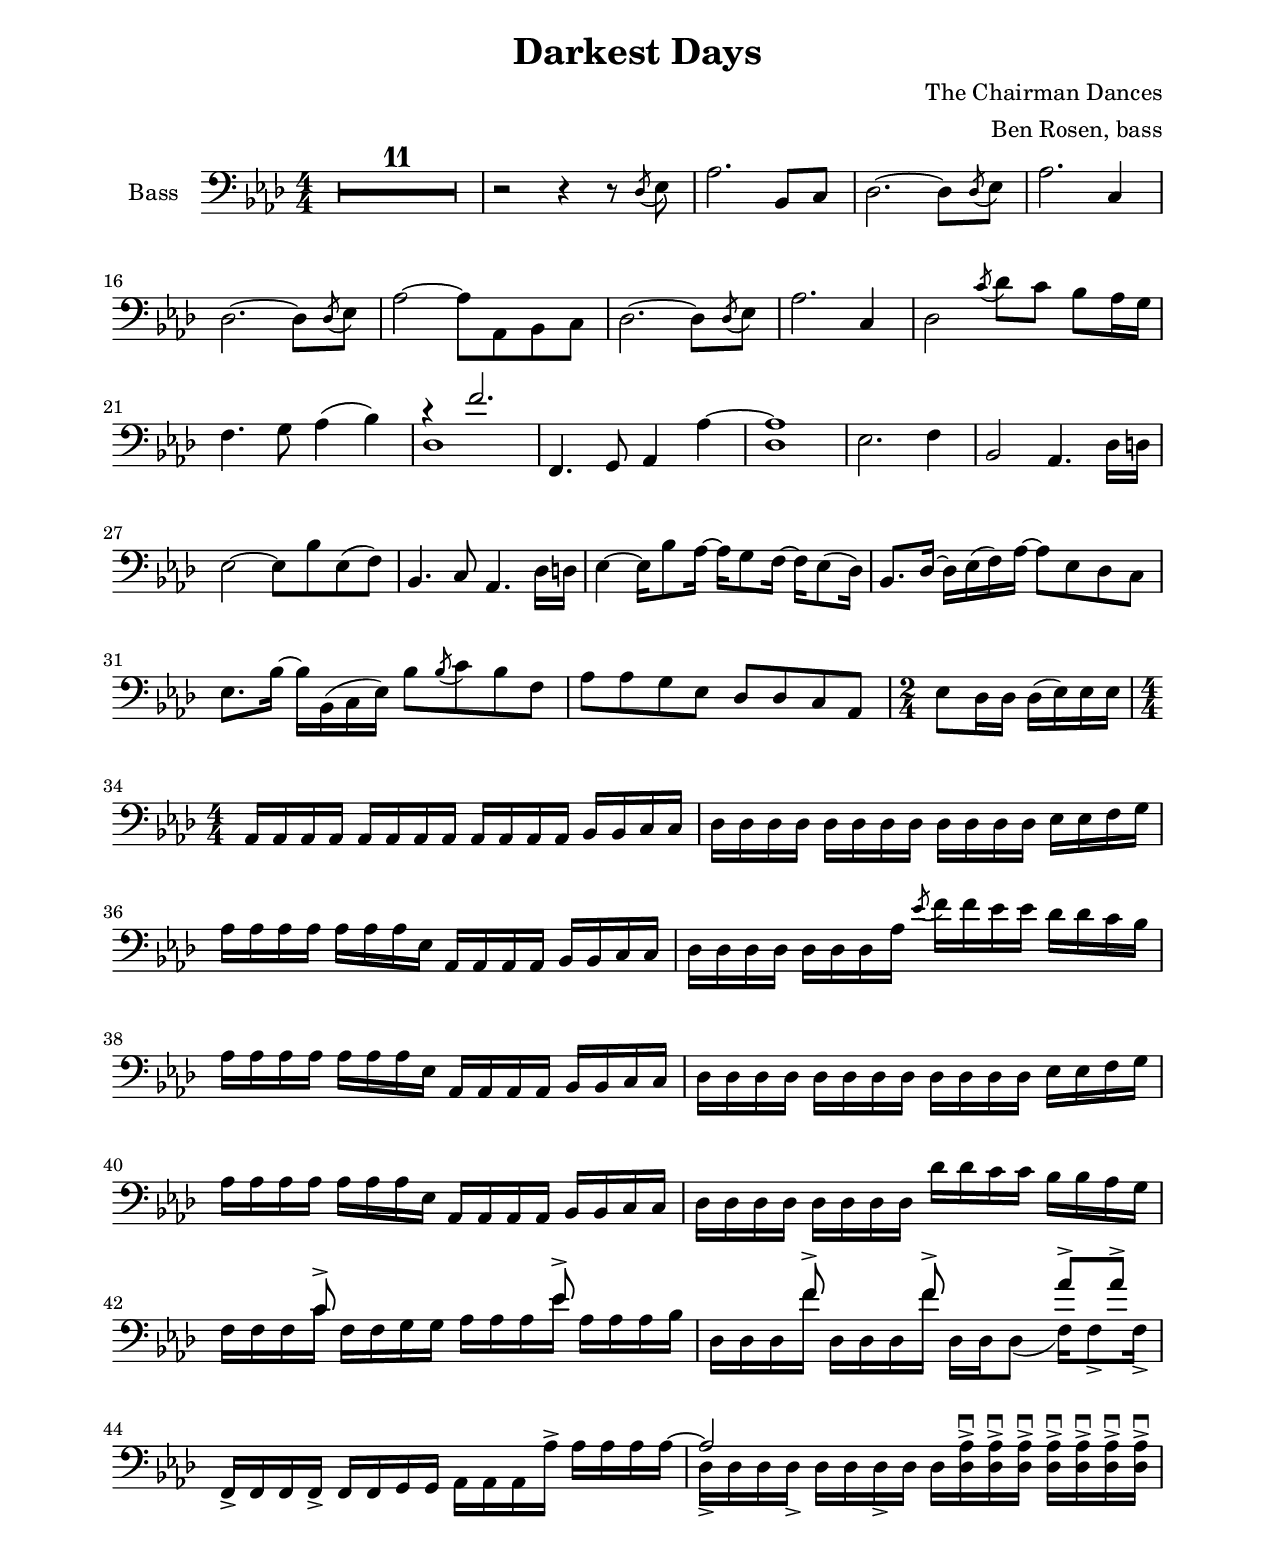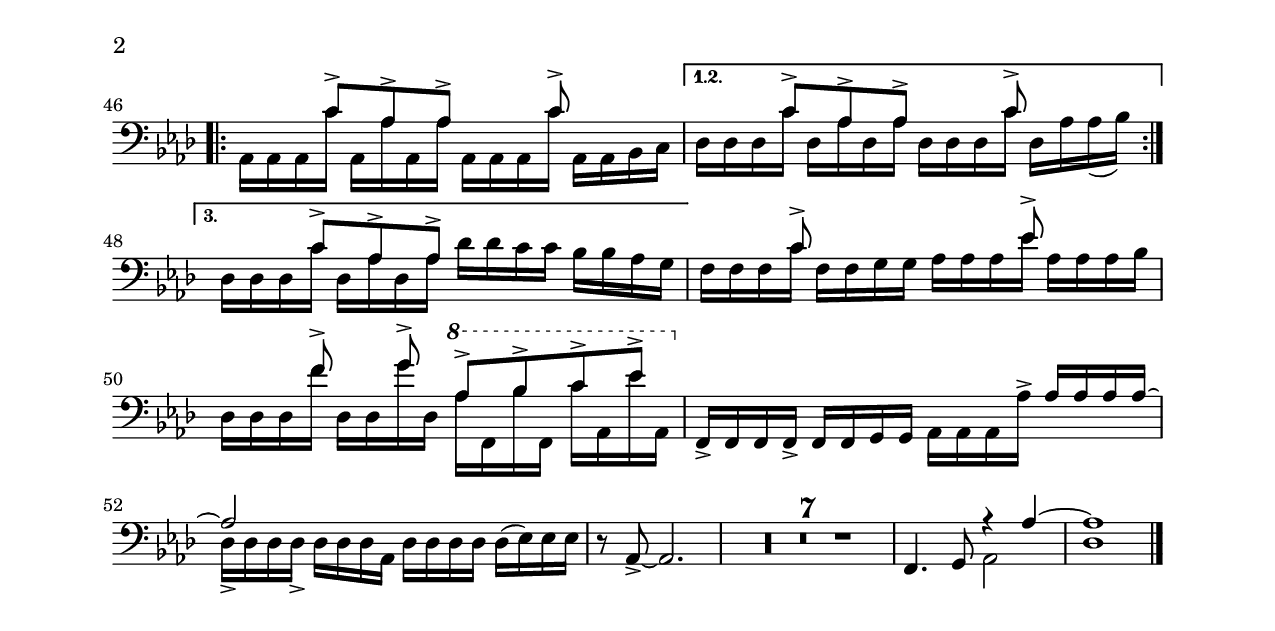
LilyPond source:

\version "2.24.0"

\include "settings.ily"

\header {
  title = "Darkest Days"
  composer = "The Chairman Dances"
  arranger = "Ben Rosen, bass"
}

music = \relative df {
  \key af \major
  \clef "bass"

  | R1 * 11
  | r2 r4 r8 \acciaccatura { df8 } ef

  | af2. bf,8 c
  | df2. ~ df8 \acciaccatura { df } ef
  | af2. c,4
  | df2. ~ df8 \acciaccatura { df  } ef

  | af2 ~ af8 af, bf c
  | df2. ~ df8 \acciaccatura { df } ef
  | af2. c,4
  | df2 \acciaccatura { c'8 } df c bf af16 g

  | f4. g8 af4 ( bf )
  | << {

      r4 f'2.

    } \\ {

      df,1

    } >>
  | f,4. g8 af4 af' ~
  | <df, af'>1

  | ef2. f4
  | bf,2 af4. df16 d
  | ef2 ~ ef8 bf' ef, ( f )
  | bf,4. c8 af4. df16 d

  | ef4 ~ ef16 bf'8 af16 ~ af g8 f16 ~ f ef8 ( df16 )
  | bf8. df16 ~ df ef ( f ) af ~ af8 ef df c |
  | ef8. bf'16 ~ bf bf, ( c ef ) bf'8 \acciaccatura { bf8 } c8 bf f
  | af8 af g ef df df c af

  \time 2/4

  | ef'8 df16 df df ( ef ) ef ef

  \time 4/4

  | \repeat unfold 12 { af,16 } bf bf c c
  | \repeat unfold 12 { df16 } ef ef f g
  | \repeat unfold 6 { af16 } af ef \repeat unfold 4 { af, } bf bf c c
  | \repeat unfold 4 { df16 } df df df af' \acciaccatura { ef'8 } f16 f ef ef df df c bf

  | \repeat unfold 6 { af } af ef \repeat unfold 4 { af,16 } bf bf c c
  | \repeat unfold 12 { df } ef ef f g
  | \repeat unfold 4 { af16 } af af af ef \repeat unfold 4 { af, } bf bf c c
  | \repeat unfold 8 { df16 } df' df c c bf bf af g

  | << {

      s8. c8 -> s8. s ef8 ->

    } \\ {

      f,16 f f c' f, f g g af af af ef' af, af af bf

    } >>
  | << {

      s8. f'8 -> s f -> s8. af8 -> af ->

    } \\ {

      df,,16 df df f' df, df df f' df, df df8 ( f16 ) f8 -> f16 ->

    } >>
  | f,16 -> f f f -> f f g g af af af af' ->
   << {

      \stemDown
      \repeat unfold 3 { af16 } af ~
      \stemUp
      | af2

    } \\ {

      s4
      | df,16 -> df df df -> df df df -> df

    } >>
    df16 \repeat unfold 7 { <df af'> -> \downbow }

  \repeat volta 3 {
    | << {

      s8. c'8 -> [ af -> af -> ] s c ->

    } \\ {

      af,16 af af c' af, af' af, af' af, af af c' af, af bf c

    } >>

    \alternative {
      \volta 1,2 {
        | << {

          s8. c'8 -> [ af -> af -> ] s c ->

        } \\ {

          df,16 df df c' df, af' df, af' df, df df c' df, af' af ( bf )

        } >>
      }

      \volta 3 {
        | << {

          s8. c8 -> [ af -> af -> ] s8. s4

        } \\ {

          df,16 df df c' df, af' df, af' df df c c bf bf af16 g

        } >>
      }
    }
  }

  | << {

    s8. c8 -> s8. s ef8 ->

  } \\ {

    f,16 f f c' f, f g g af af af ef' af, af af bf

  } >>
  | << {

    s8. f'8 -> s16 g8 ->
      \ottava #1
      af -> bf -> c -> ef ->
      \ottava #0

  } \\ {

    df,,16 df df f' df, df g' df,
      \ottava #1
      af'' f, bf' f, c'' af, ef'' af,,
      \ottava #0

  } >>


  | f,16 -> f f f -> f f g g af af af af' ->
    << {

        \repeat unfold 3 { af16  } af ~
        | af2

      } \\ {

        s4
        | df,16 -> df df df -> df df df af

      } >>
    \repeat unfold 4 { df16 } df ( ef ) ef ef
  | r8 af,8 ~ -> af2.

  | R1 * 7
  | f4. g8
    << {

      r4 af' ~
      | <df, af'>1

    } \\ {

      af2

    } >>

  \bar "|."
}

\score {
  \new Staff \with {
    instrumentName = "Bass"
    \numericTimeSignature
  } {
    \compressMMRests {
      \music
    }
  }
}
